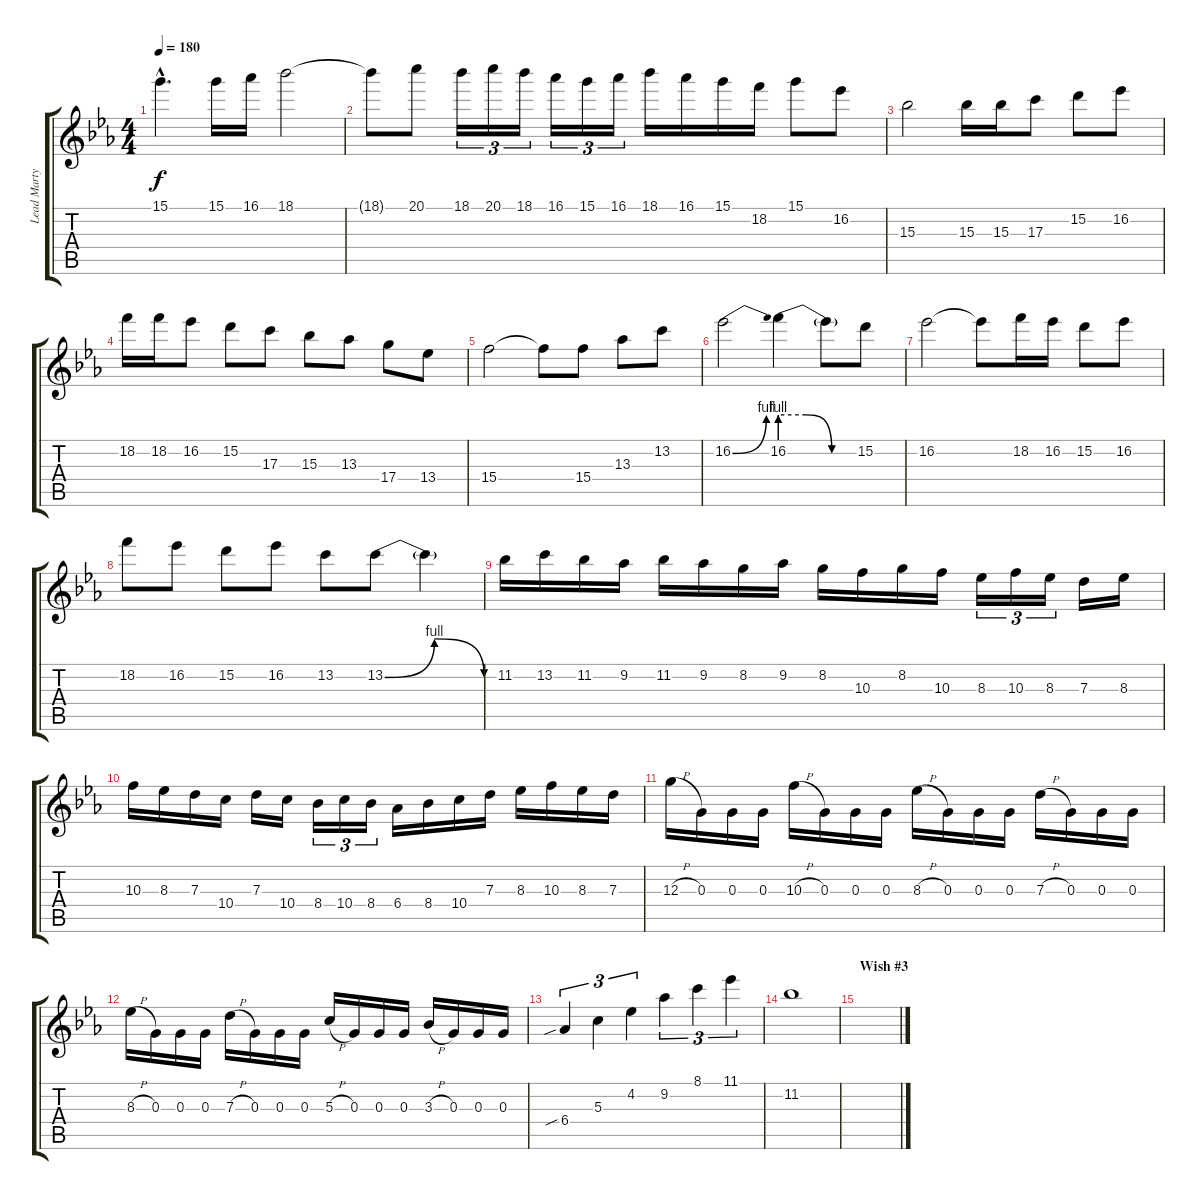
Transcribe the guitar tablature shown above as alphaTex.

\track ("Lead Marty" "Lead Marty") {instrument overdrivenguitar}
\staff {score tabs}
\tuning (E4 B3 G3 D3 A2 E2) {hide}
\ts (4 4)
\tempo 180
\clef g2
\ks eb
15.1{hac}.4{d dy f} 15.1.16 16.1.16 18.1.2 |
18.1{t}.8 20.1.8 18.1.16{tu (3 2)} 20.1.16{tu (3 2)} 18.1.16{tu (3 2)} 16.1.16{tu (3 2)} 15.1.16{tu (3 2)} 16.1.16{tu (3 2)} 18.1.16 16.1.16 15.1.16 18.2.16 15.1.8 16.2.8 |
15.3.2 15.3.16 15.3.16 17.3.8 15.2.8 16.2.8 |
18.2.16 18.2.16 16.2.8 15.2.8 17.3.8 15.3.8 13.3.8 17.4.8 13.4.8 |
15.4.2 15.4{t}.8 15.4.8 13.3.8 13.2.8 |
16.2{be (bend 0 0 60 4)}.2 16.2{be (custom 0 4 20 4 40 0 60 0)}.4 16.2{t}.8 15.2.8 |
16.2.2 16.2{t}.8 18.2.16 16.2.16 15.2.8 16.2.8 |
18.2.8 16.2.8 15.2.8 16.2.8 13.2.8 13.2{be (bendrelease 0 0 24 4 30 4 60 0)}.8 13.2{t}.4 |
11.2.16 13.2.16 11.2.16 9.2.16 11.2.16 9.2.16 8.2.16 9.2.16 8.2.16 10.3.16 8.2.16 10.3.16 8.3.16{tu (3 2)} 10.3.16{tu (3 2)} 8.3.16{tu (3 2)} 7.3.16 8.3.16 |
10.3.16 8.3.16 7.3.16 10.4.16 7.3.16 10.4.16 8.4.16{tu (3 2)} 10.4.16{tu (3 2)} 8.4.16{tu (3 2)} 6.4.16 8.4.16 10.4.16 7.3.16 8.3.16 10.3.16 8.3.16 7.3.16 |
12.3{h}.16 0.3.16 0.3.16 0.3.16 10.3{h}.16 0.3.16 0.3.16 0.3.16 8.3{h}.16 0.3.16 0.3.16 0.3.16 7.3{h}.16 0.3.16 0.3.16 0.3.16 |
8.3{h}.16 0.3.16 0.3.16 0.3.16 7.3{h}.16 0.3.16 0.3.16 0.3.16 5.3{h}.16 0.3.16 0.3.16 0.3.16 3.3{h}.16 0.3.16 0.3.16 0.3.16 |
6.4{sib}.4{tu (3 2)} 5.3.4{tu (3 2)} 4.2.4{tu (3 2)} 9.2.4{tu (3 2)} 8.1.4{tu (3 2)} 11.1.4{tu (3 2)} |
11.2.1 |
\section ("" "Wish #3")
